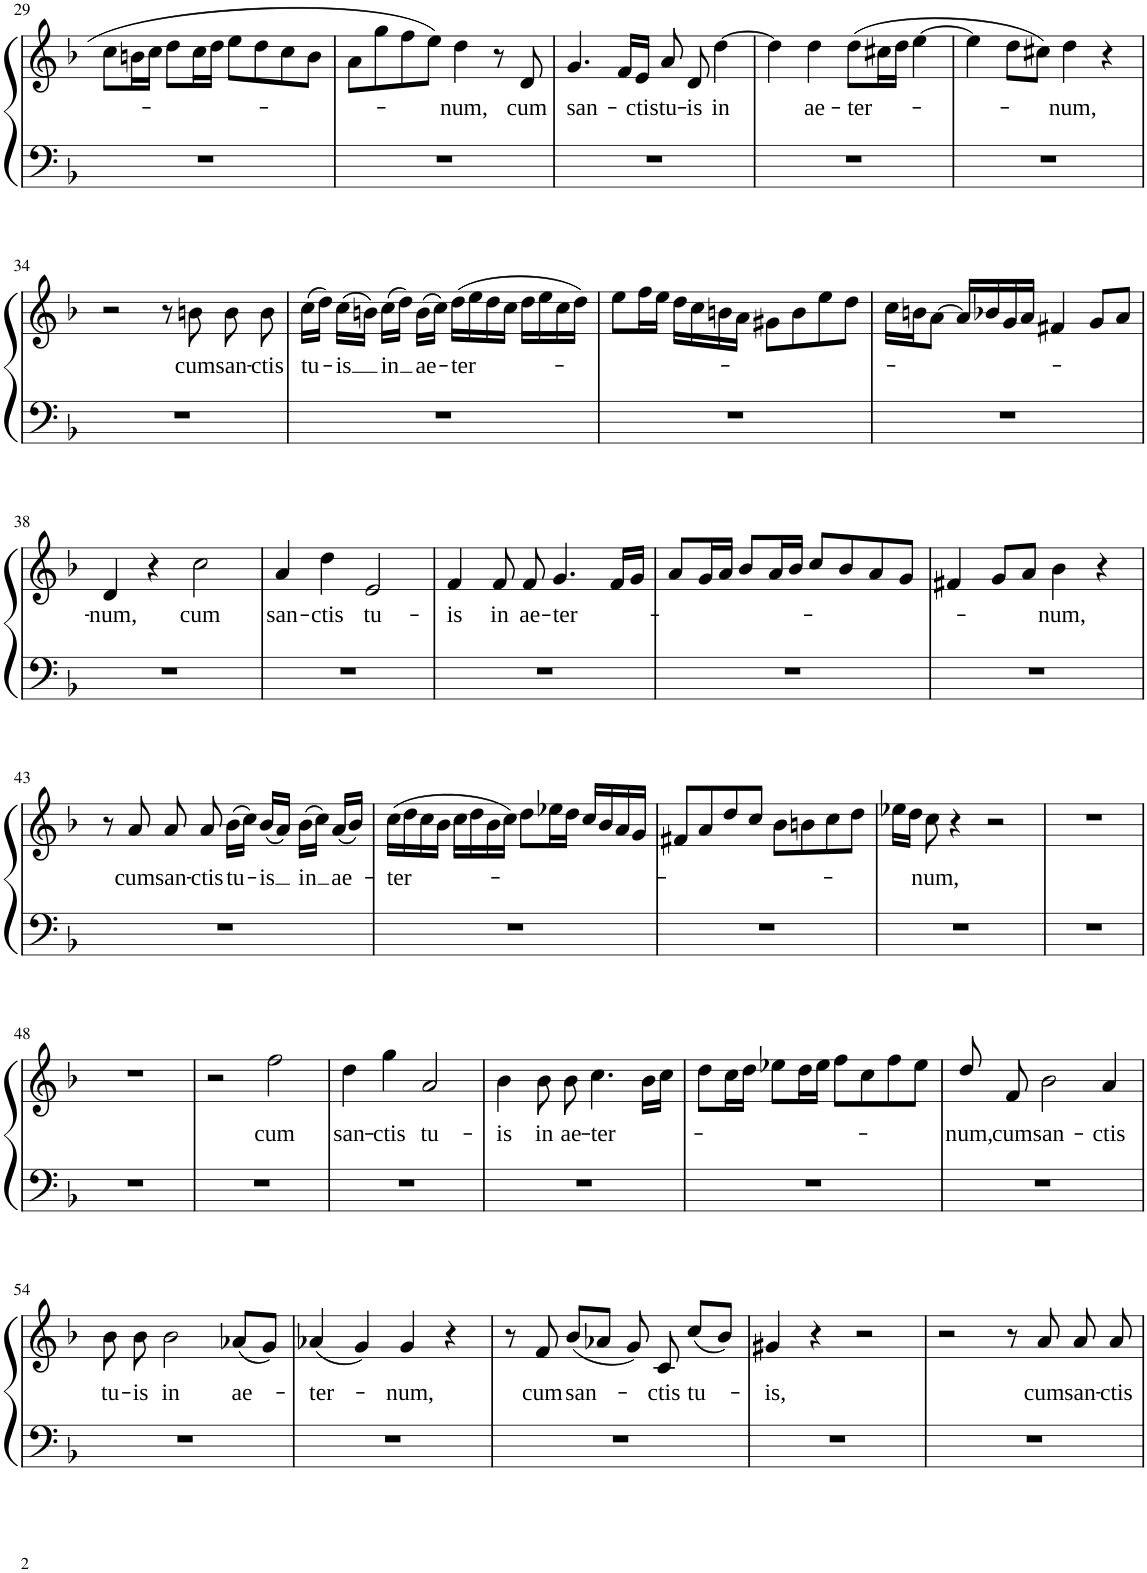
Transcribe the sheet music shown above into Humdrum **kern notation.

**kern	**kern	**text
*part1	*part1	*part1
*staff2	*staff1	*staff1
*I"Piano	*	*
*I'Pno.	*	*
!!LO:PB:g=z
*clefF4	*clefG2	*
*k[b-]	*k[b-]	*
*M4/4	*M4/4	*
*met(c)	*met(c)	*
=29	=29	=29
1r	8cc\L	.
.	16bn\L	.
.	16cc\JJ	.
.	8dd\L	.
.	16cc\L	.
.	16dd\JJ	.
.	8ee\L	.
.	8dd\	.
.	8cc\	.
.	8b\J	.
=30	=30	=30
1r	8a\L	.
.	8gg\	.
.	8ff\	.
.	8ee\J	.
!	!	!LO:LY:b
.	4dd\	-num,
.	8r	.
!	!	!LO:LY:b
.	8d/	cum
=31	=31	=31
!	!	!LO:LY:b
1r	4.g/	san-
.	16f/LL	.
!	!	!LO:LY:b
.	16e/JJ	-ctis
!	!	!LO:LY:b
.	8a/	tu-
!	!	!LO:LY:b
.	8d/	-is
!	!	!LO:LY:b
.	[4dd\	in
=32	=32	=32
1r	4dd\]	.
!	!	!LO:LY:b
.	4dd\	ae-
!	!	!LO:LY:b
.	(8dd\L	-ter-
.	16cc#X\L	.
.	16dd\JJ	.
.	[4ee\	.
=33	=33	=33
1r	4ee\]	.
.	8dd\L	.
.	8cc#X\J)	.
!	!	!LO:LY:b
.	4dd\	-num,
.	4r	.
!!LO:LB:g=z
=34	=34	=34
1r	2r	.
.	8r	.
!	!	!LO:LY:b
.	8bn\	cum
!	!	!LO:LY:b
.	8b\	san-
!	!	!LO:LY:b
.	8b\	-ctis
=35	=35	=35
!	!	!LO:LY:b
1r	(16cc\LL	tu-
.	16dd\JJ)	.
!	!	!LO:LY:b
.	(16cc\LL	-is
.	16bn\JJ)	.
!	!	!LO:LY:b
.	(16cc\LL	in
.	16dd\JJ)	.
!	!	!LO:LY:b
.	(16b\LL	ae-
.	16cc\JJ)	.
!	!	!LO:LY:b
.	(16dd\LL	-ter-
.	16ee\	.
.	16dd\	.
.	16cc\JJ	.
.	16dd\LL	.
.	16ee\	.
.	16cc\	.
.	16dd\JJ)	.
=36	=36	=36
1r	8ee\L	.
.	16ff\L	.
.	16ee\JJ	.
.	16dd\LL	.
.	16cc\	.
.	16bn\	.
.	16a\JJ	.
.	8g#X\L	.
.	8b\	.
.	8ee\	.
.	8dd\J	.
=37	=37	=37
1r	16cc\LL	.
.	16bn\J	.
.	[8a\J	.
.	16a/LL]	.
.	16b-X/	.
.	16g/	.
.	16a/JJ	.
.	4f#X/	.
.	8g/L	.
.	8a/J	.
!!LO:LB:g=z
=38	=38	=38
!	!	!LO:LY:b
1r	4d/	-num,
.	4r	.
!	!	!LO:LY:b
.	2cc\	cum
=39	=39	=39
!	!	!LO:LY:b
1r	4a/	san-
!	!	!LO:LY:b
.	4dd\	-ctis
!	!	!LO:LY:b
.	2e/	tu-
=40	=40	=40
!	!	!LO:LY:b
1r	4f/	-is
!	!	!LO:LY:b
.	8f/	in
!	!	!LO:LY:b
.	8f/	ae-
!	!	!LO:LY:b
.	4.g/	-ter-
.	16f/LL	.
.	16g/JJ	.
=41	=41	=41
1r	8a/L	.
.	16g/L	.
.	16a/JJ	.
.	8b-/L	.
.	16a/L	.
.	16b-/JJ	.
.	8cc/L	.
.	8b-/	.
.	8a/	.
.	8g/J	.
=42	=42	=42
1r	4f#X/	.
.	8g/L	.
.	8a/J	.
!	!	!LO:LY:b
.	4b-\	-num,
.	4r	.
!!LO:LB:g=z
=43	=43	=43
1r	8r	.
!	!	!LO:LY:b
.	8a/	cum
!	!	!LO:LY:b
.	8a/	san-
!	!	!LO:LY:b
.	8a/	-ctis
!	!	!LO:LY:b
.	(16b-\LL	tu-
.	16cc\JJ)	.
!	!	!LO:LY:b
.	(16b-/LL	-is
.	16a/JJ)	.
!	!	!LO:LY:b
.	(16b-\LL	in
.	16cc\JJ)	.
!	!	!LO:LY:b
.	(16a/LL	ae-
.	16b-/JJ)	.
=44	=44	=44
!	!	!LO:LY:b
1r	(16cc\LL	-ter-
.	16dd\	.
.	16cc\	.
.	16b-\JJ	.
.	16cc\LL	.
.	16dd\	.
.	16b-\	.
.	16cc\JJ)	.
.	8dd\L	.
.	16ee-X\L	.
.	16dd\JJ	.
.	16cc/LL	.
.	16b-/	.
.	16a/	.
.	16g/JJ	.
=45	=45	=45
1r	8f#X/L	.
.	8a/	.
.	8dd/	.
.	8cc/J	.
.	8b-\L	.
.	8bn\	.
.	8cc\	.
.	8dd\J	.
=46	=46	=46
1r	16ee-X\LL	.
.	16dd\JJ	.
!	!	!LO:LY:b
.	8cc\	-num,
.	4r	.
.	2r	.
=47	=47	=47
1r	1r	.
!!LO:LB:g=z
=48	=48	=48
1r	1r	.
=49	=49	=49
1r	2r	.
!	!	!LO:LY:b
.	2ff\	cum
=50	=50	=50
!	!	!LO:LY:b
1r	4dd\	san-
!	!	!LO:LY:b
.	4gg\	-ctis
!	!	!LO:LY:b
.	2a/	tu-
=51	=51	=51
!	!	!LO:LY:b
1r	4b-\	-is
!	!	!LO:LY:b
.	8b-\	in
!	!	!LO:LY:b
.	8b-\	ae-
!	!	!LO:LY:b
.	4.cc\	-ter-
.	16b-\LL	.
.	16cc\JJ	.
=52	=52	=52
1r	8dd\L	.
.	16cc\L	.
.	16dd\JJ	.
.	8ee-X\L	.
.	16dd\L	.
.	16ee-\JJ	.
.	8ff\L	.
.	8cc\	.
.	8ff\	.
.	8ee-\J	.
=53	=53	=53
!	!	!LO:LY:b
1r	8dd/	-num,
!	!	!LO:LY:b
.	8f/	cum
!	!	!LO:LY:b
.	2b-\	san-
!	!	!LO:LY:b
.	4a/	-ctis
!!LO:LB:g=z
=54	=54	=54
!	!	!LO:LY:b
1r	8b-\	tu-
!	!	!LO:LY:b
.	8b-\	-is
!	!	!LO:LY:b
.	2b-\	in
!	!	!LO:LY:b
.	(8a-X/L	ae-
.	8g/J)	.
=55	=55	=55
!	!	!LO:LY:b
1r	(4a-X/	-ter-
.	4g/)	.
!	!	!LO:LY:b
.	4g/	-num,
.	4r	.
=56	=56	=56
1r	8r	.
!	!	!LO:LY:b
.	8f/	cum
!	!	!LO:LY:b
.	(8b-/L	san-
.	8a-X/J	.
.	8g/)	.
!	!	!LO:LY:b
.	8c/	-ctis
!	!	!LO:LY:b
.	(8cc/L	tu-
.	8b-/J)	.
=57	=57	=57
!	!	!LO:LY:b
1r	4g#X/	-is,
.	4r	.
.	2r	.
=58	=58	=58
1r	2r	.
.	8r	.
!	!	!LO:LY:b
.	8a/	cum
!	!	!LO:LY:b
.	8a/	san-
!	!	!LO:LY:b
.	8a/	-ctis
=	=	=
*-	*-	*-
